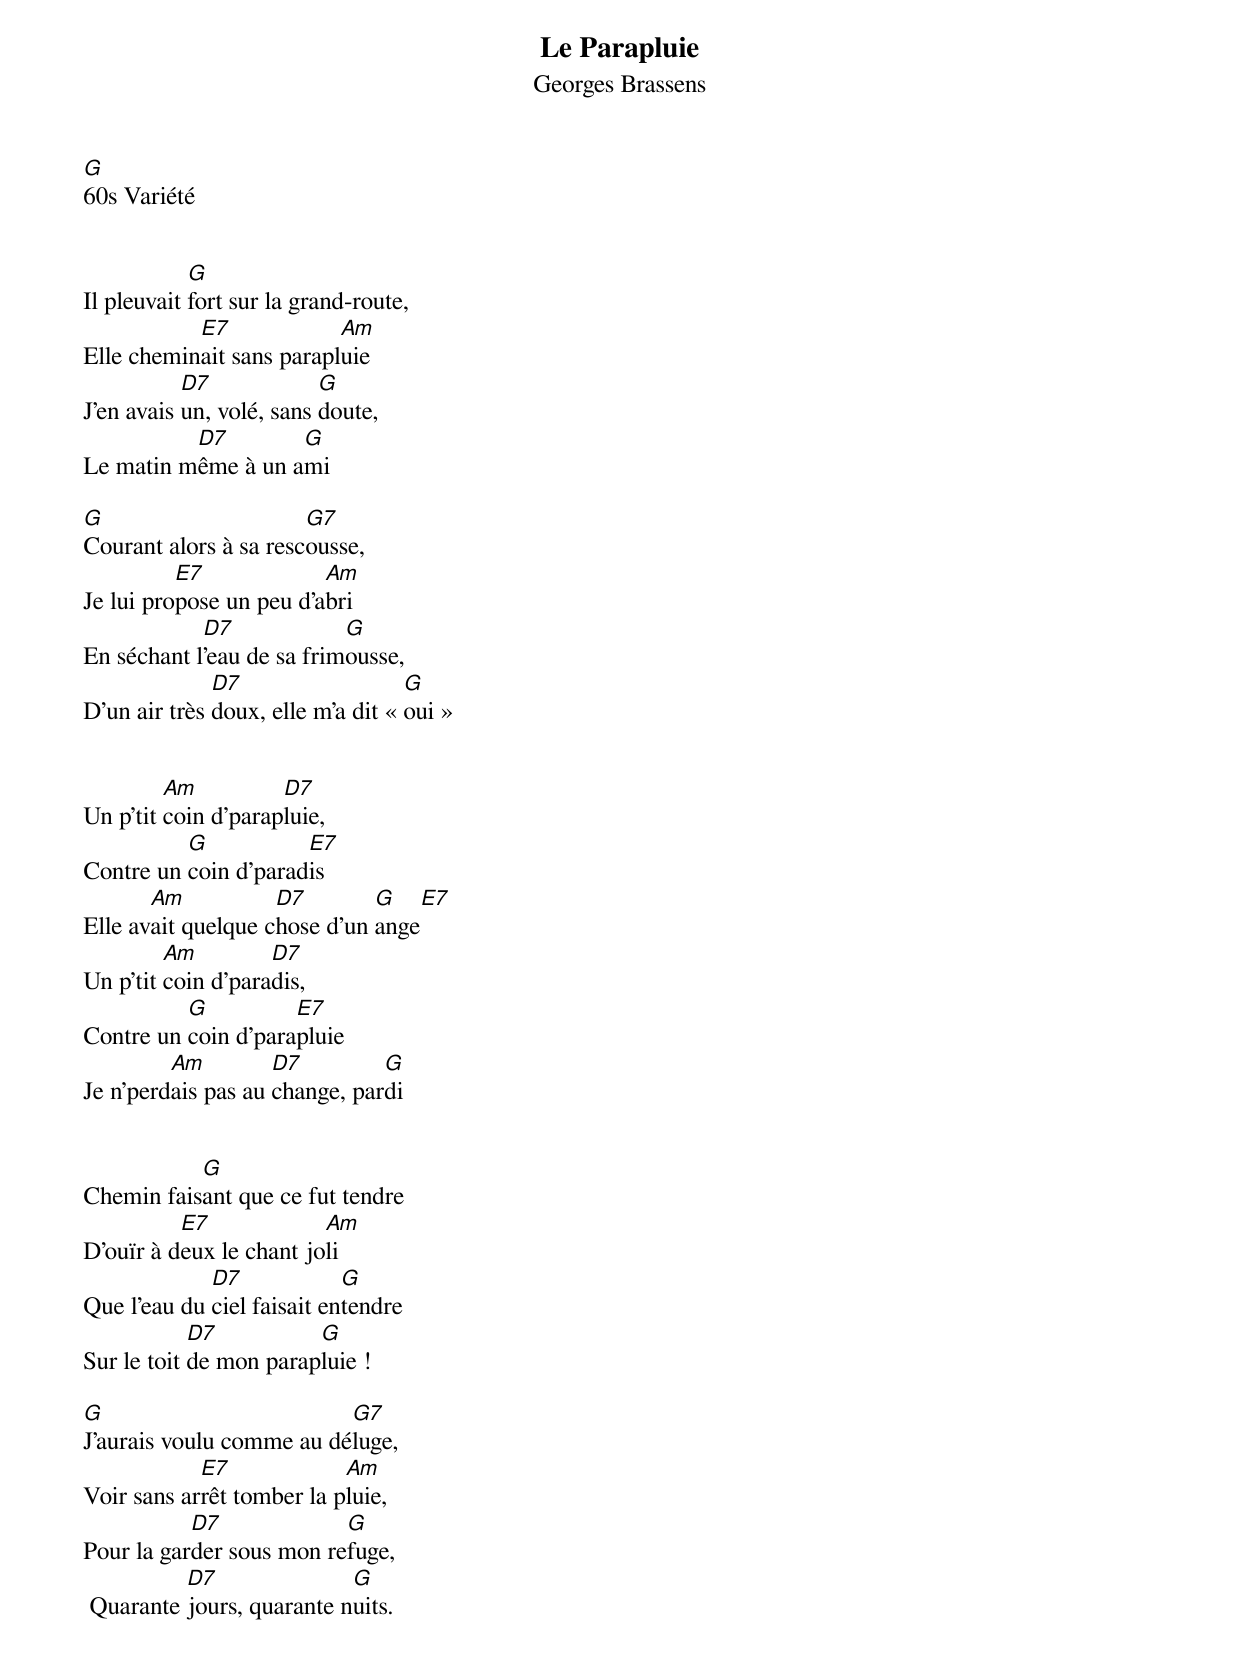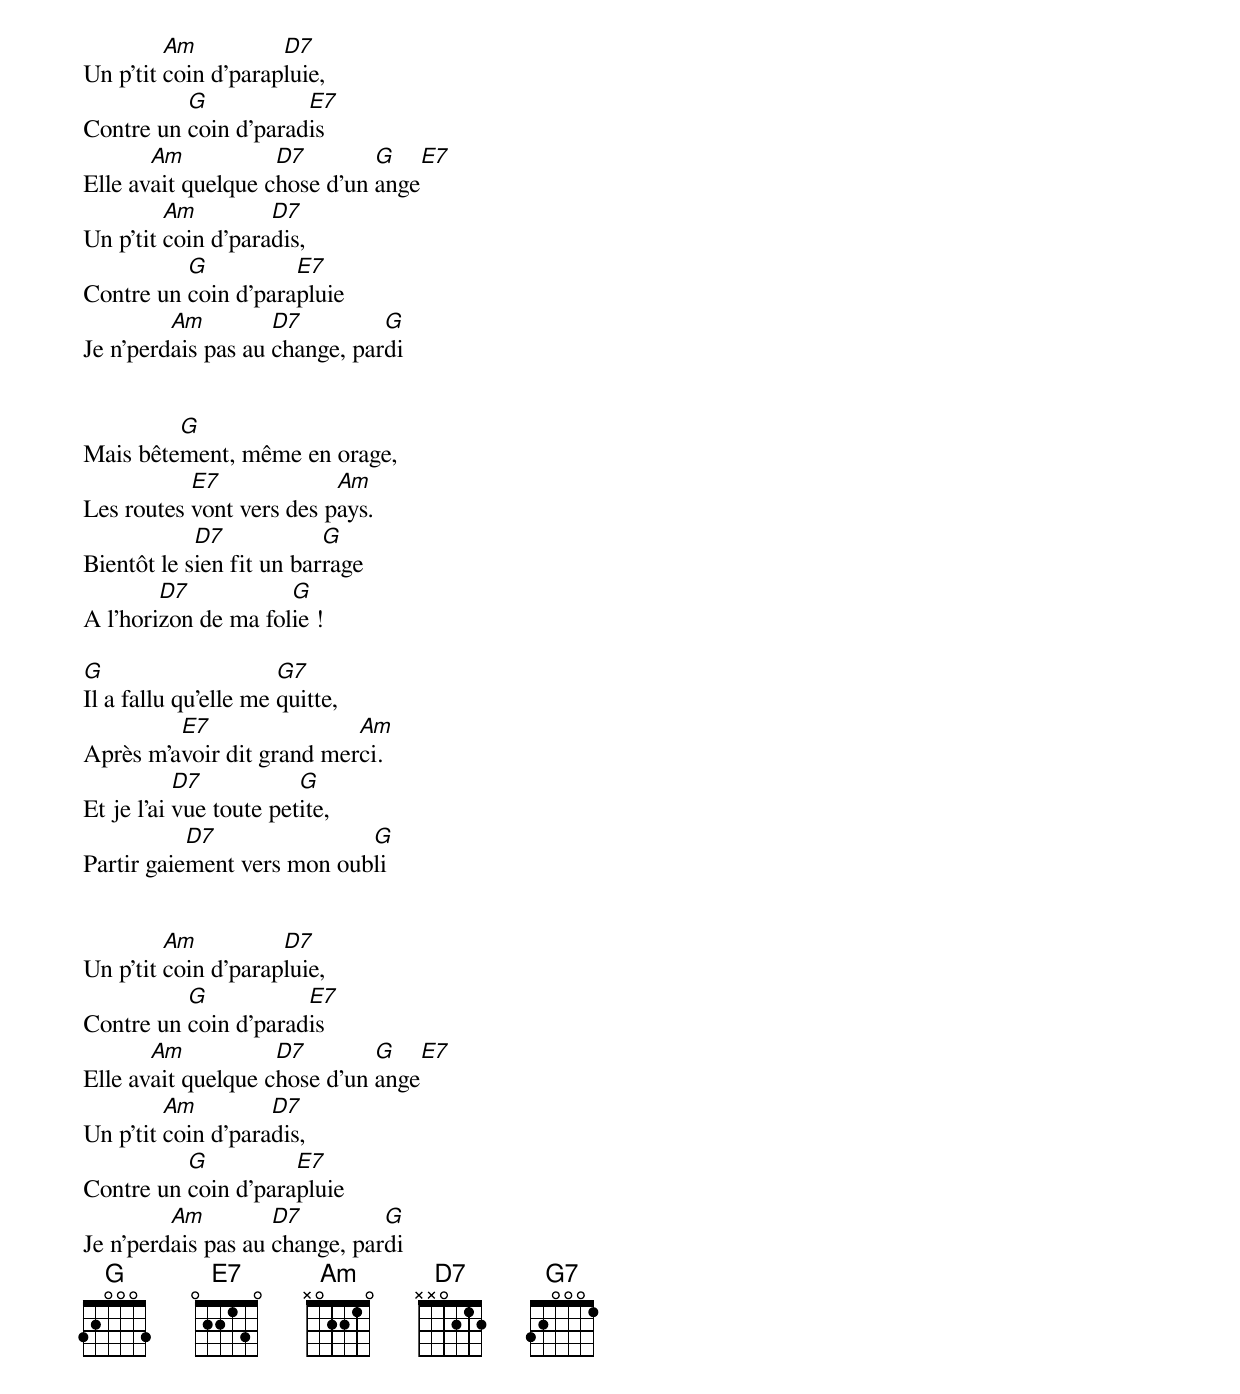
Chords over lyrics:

Le Parapluie
Georges Brassens
G
60s Variété


            G
Il pleuvait fort sur la grand-route,
           E7             Am
Elle cheminait sans parapluie
           D7             G
J'en avais un, volé, sans doute,
          D7        G
Le matin même à un ami

G                      G7
Courant alors à sa rescousse,
          E7             Am
Je lui propose un peu d'abri
            D7             G
En séchant l'eau de sa frimousse,
              D7                   G
D'un air très doux, elle m'a dit « oui »


         Am          D7
Un p'tit coin d'parapluie,
          G           E7
Contre un coin d'paradis
       Am           D7        G    E7
Elle avait quelque chose d'un ange
         Am         D7
Un p'tit coin d'paradis,
          G          E7
Contre un coin d'parapluie
         Am         D7         G
Je n'perdais pas au change, pardi


           G
Chemin faisant que ce fut tendre
          E7             Am
D'ouïr à deux le chant joli
             D7             G
Que l'eau du ciel faisait entendre
            D7          G
Sur le toit de mon parapluie !

G                         G7
J'aurais voulu comme au déluge,
            E7             Am
Voir sans arrêt tomber la pluie,
           D7             G
Pour la garder sous mon refuge,
          D7               G
 Quarante jours, quarante nuits.


         Am          D7
Un p'tit coin d'parapluie,
          G           E7
Contre un coin d'paradis
       Am           D7        G    E7
Elle avait quelque chose d'un ange
         Am         D7
Un p'tit coin d'paradis,
          G          E7
Contre un coin d'parapluie
         Am         D7         G
Je n'perdais pas au change, pardi


         G
Mais bêtement, même en orage,
           E7             Am
Les routes vont vers des pays.
            D7            G
Bientôt le sien fit un barrage
        D7           G
A l'horizon de ma folie !

G                     G7
Il a fallu qu'elle me quitte,
         E7                Am
Après m'avoir dit grand merci.
           D7           G
Et je l'ai vue toute petite,
           D7               G
Partir gaiement vers mon oubli


         Am          D7
Un p'tit coin d'parapluie,
          G           E7
Contre un coin d'paradis
       Am           D7        G    E7
Elle avait quelque chose d'un ange
         Am         D7
Un p'tit coin d'paradis,
          G          E7
Contre un coin d'parapluie
         Am         D7         G
Je n'perdais pas au change, pardi
